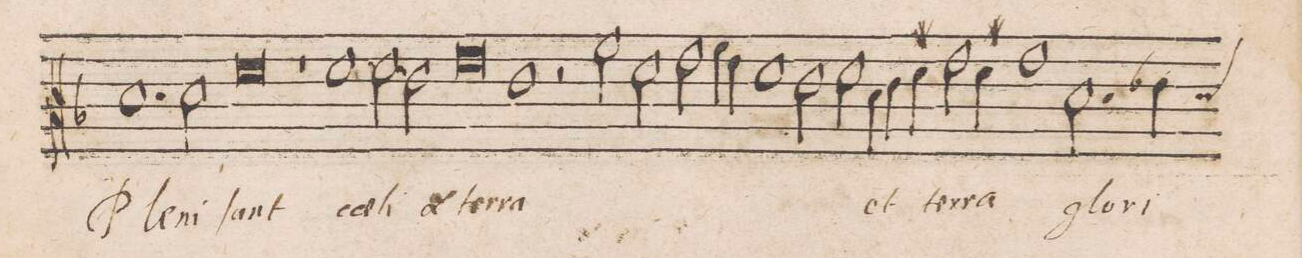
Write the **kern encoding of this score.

**kern	**text
*I"CANTVS	*
*clefC3	*
*k[b-]	*
*met(C|)	*
*M2/1	*
1.d	Ple-
2d\	-ni
=28-	=28-
0f	ſunt
=29-	=29-
1r	.
1f	cae-
=30-	=30-
2f\	-li
2eny\	(et)
0g	ter-
=31-	=31-
1e	-ra
=32-	=32-
2r	.
2a\	.
2f\	.
2g\	.
=33-	=33-
4a\	.
4g\	.
1f	.
2e\	.
=34-	=34-
2f\	.
4d\	et
4e\	.
4f#Xi\	.
2g\	ter-
4f#Xi\	-ra
=35-	=35-
1g	.
2.d\	glo-
4e-X\	-ri-
*custos:d	*
=36-	=36-
*-	*-
